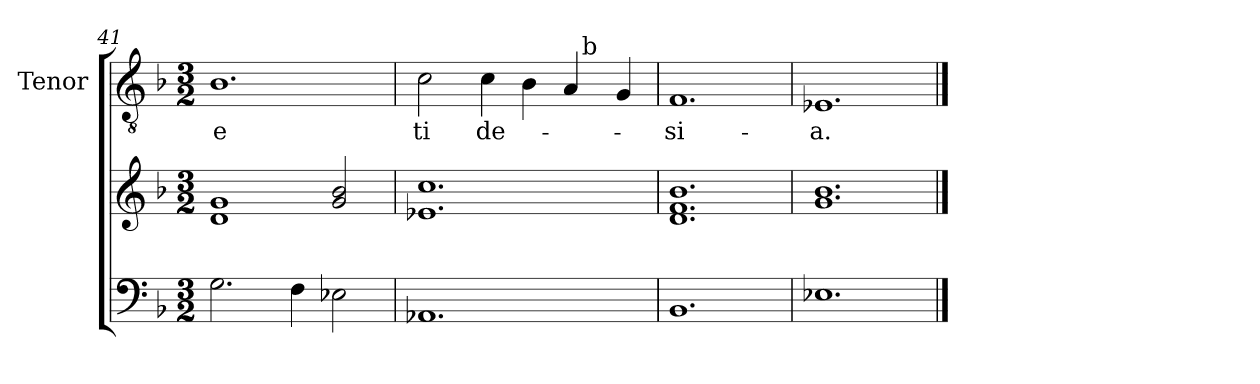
**kern	**kern	**kern	**text
*part2	*part2	*part1	*part1
*staff3	*staff2	*staff1	*staff1
*	*	*I"Tenor	*
*	*	*I'T	*
*clefF4	*clefG2	*clefGv2	*
*k[b-]	*k[b-]	*k[b-]	*
*F:	*F:	*F:	*
*M3/2	*M3/2	*M3/2	*
=41	=41	=41	=41
2.G\	1d 1g	1.B-	e
4F\	.	.	.
2E-X\	2g/ 2b-/	.	.
=42	=42	=42	=42
*	*	*^	*
1.AA-X	1.e-X 1.cc	2c\	1ryy	ti
.	.	4c\	.	de-
.	.	4B-\	.	.
.	.	4A/	16ryy	.
!	!	!	!LO:TX:a:t=b	!
.	.	.	4..ryy	.
.	.	4G/	.	.
*	*	*v	*v	*
=43	=43	=43	=43
1.BB-	1.d 1.f 1.b-	1.F	-si-
=44	=44	=44	=44
1.E-X	1.g 1.b-	1.E-X	-a.
==	==	==	==
*-	*-	*-	*-
